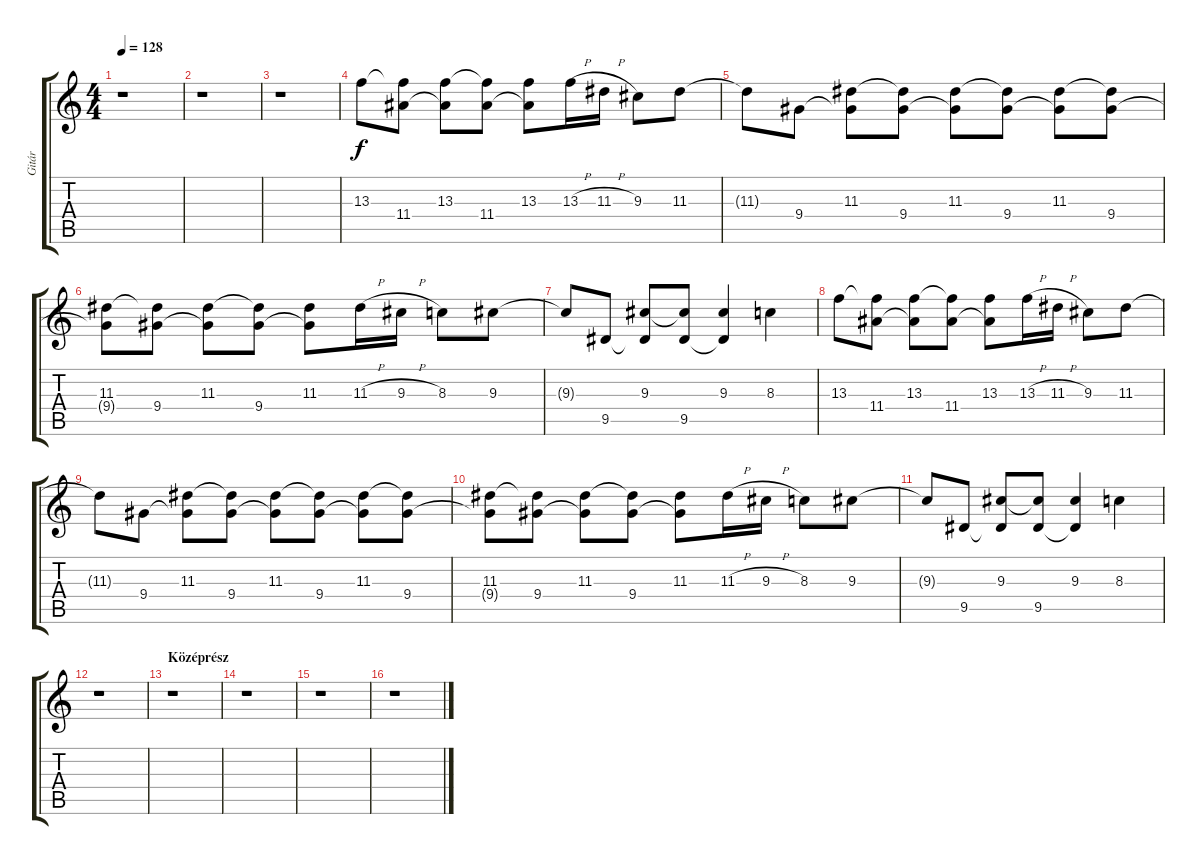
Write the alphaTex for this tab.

\track ("Gitár" "Gitár") {instrument overdrivenguitar}
\staff {score tabs}
\tuning (Db4 Ab3 E3 B2 Gb2 Db2) {hide}
\ts (4 4)
\tempo 128
\clef g2
\ks c
r.1{dy f} |
r.1 |
r.1 |
13.3.8{volume 13} (13.3{t} 11.4).8 (13.3 11.4{t}).8 (13.3{t} 11.4).8 (13.3 11.4{t}).8 13.3{h}.16 11.3{h}.16 9.3.8 11.3.8 |
11.3{t}.8 9.4.8 (11.3 9.4{t}).8 (11.3{t} 9.4).8 (11.3 9.4{t}).8 (11.3{t} 9.4).8 (11.3 9.4{t}).8 (11.3{t} 9.4).8 |
(11.3 9.4{t}).8 (11.3{t} 9.4).8 (11.3 9.4{t}).8 (11.3{t} 9.4).8 (11.3 9.4{t}).8 11.3{h}.16 9.3{h}.16 8.3.8 9.3.8 |
9.3{t}.8 9.5.8 (9.3 9.5{t}).8 (9.3{t} 9.5).8 (9.3 9.5{t}).4 8.3.4 |
13.3.8 (13.3{t} 11.4).8 (13.3 11.4{t}).8 (13.3{t} 11.4).8 (13.3 11.4{t}).8 13.3{h}.16 11.3{h}.16 9.3.8 11.3.8 |
11.3{t}.8 9.4.8 (11.3 9.4{t}).8 (11.3{t} 9.4).8 (11.3 9.4{t}).8 (11.3{t} 9.4).8 (11.3 9.4{t}).8 (11.3{t} 9.4).8 |
(11.3 9.4{t}).8 (11.3{t} 9.4).8 (11.3 9.4{t}).8 (11.3{t} 9.4).8 (11.3 9.4{t}).8 11.3{h}.16 9.3{h}.16 8.3.8 9.3.8 |
9.3{t}.8 9.5.8 (9.3 9.5{t}).8 (9.3{t} 9.5).8 (9.3 9.5{t}).4 8.3.4 |
r.1 |
\section ("" "Középrész")
r.1 |
r.1 |
r.1 |
r.1
